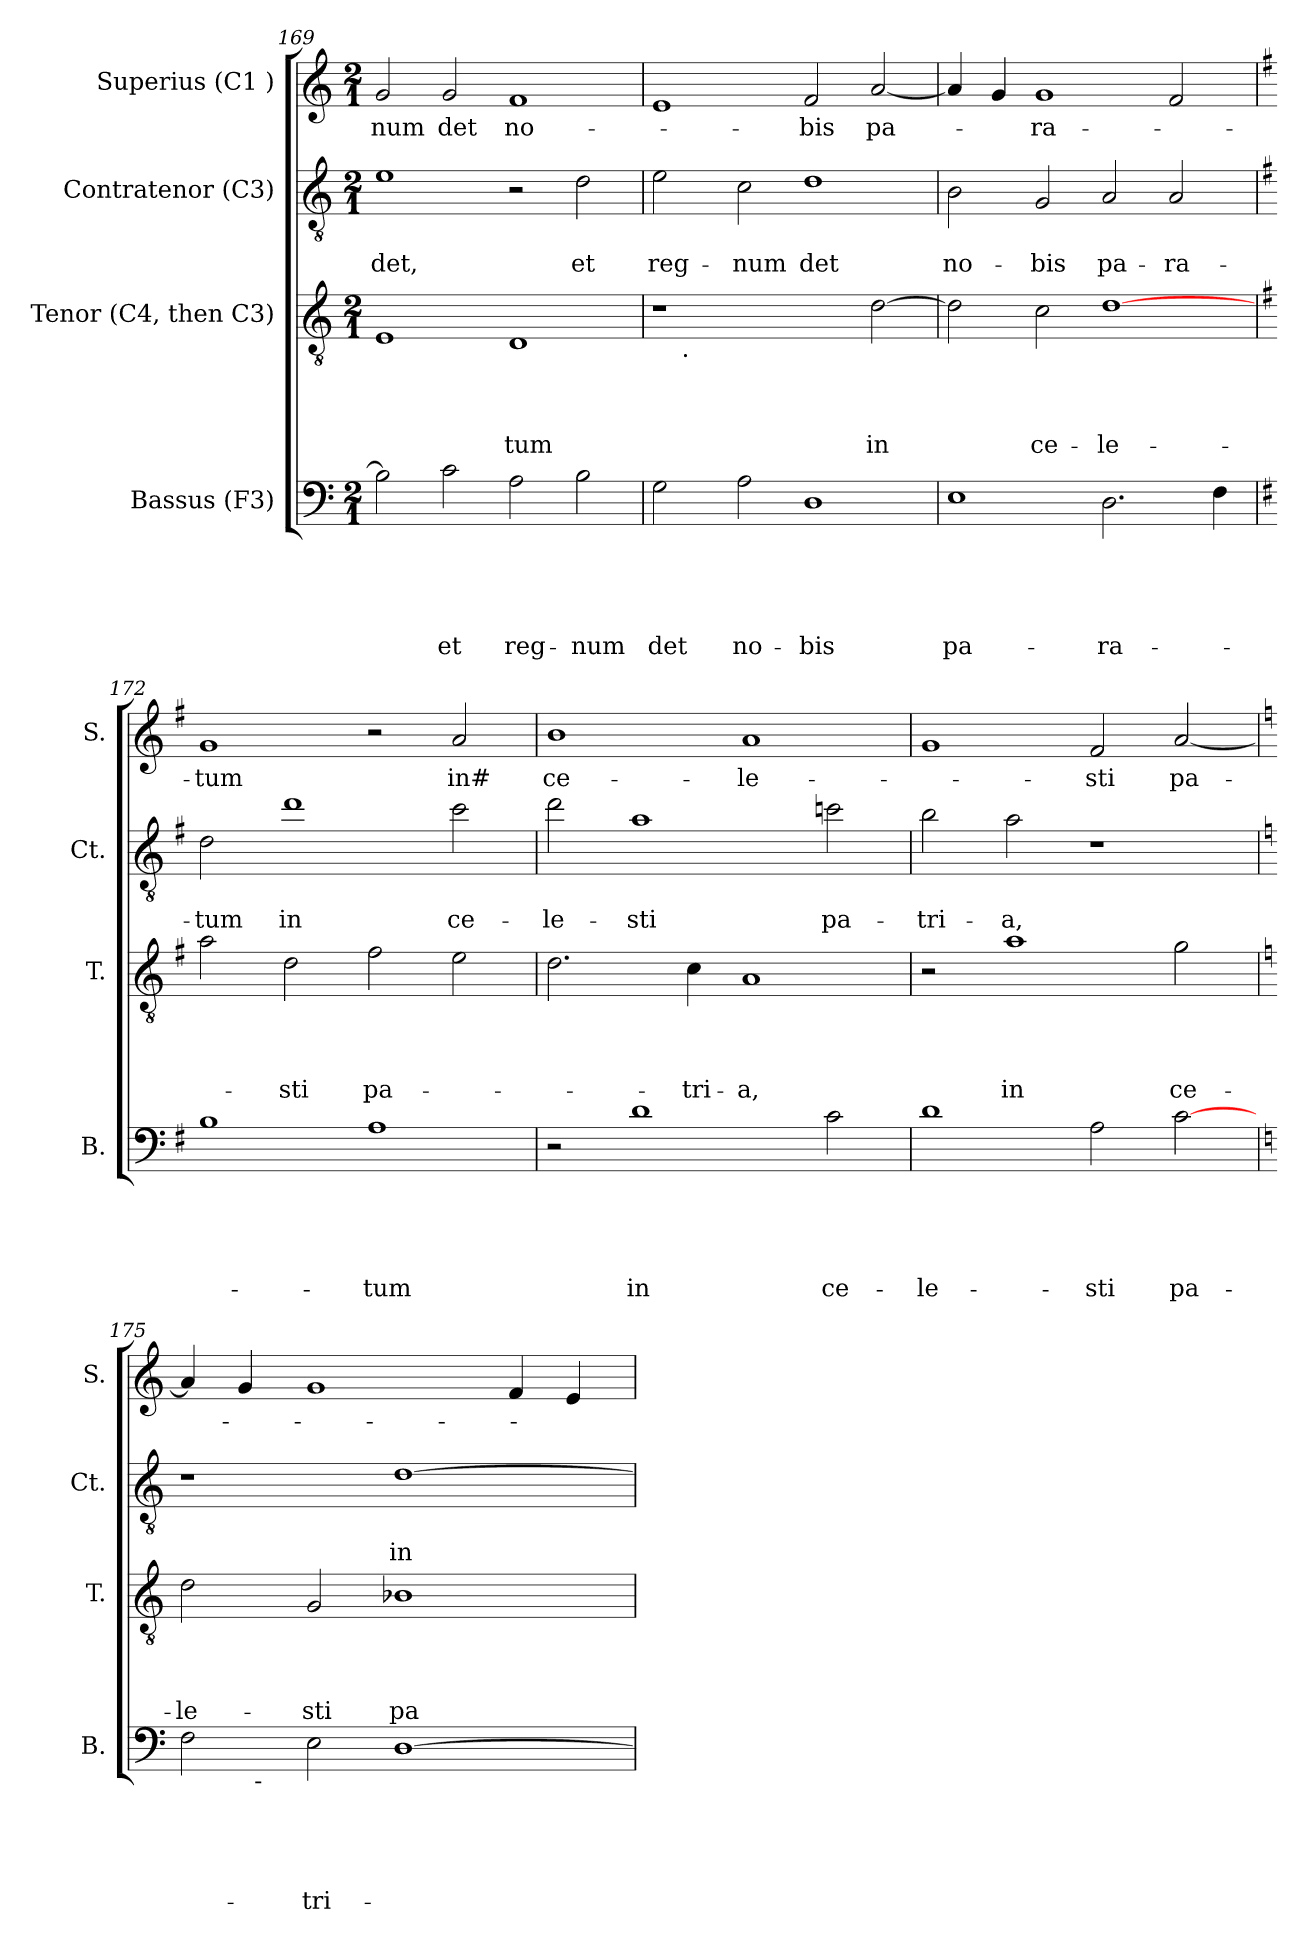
**kern	**text	**text	**text	**text	**text	**kern	**text	**text	**text	**text	**kern	**text	**text	**kern	**text
*part4	*part4	*part4	*part4	*part4	*part4	*part3	*part3	*part3	*part3	*part3	*part2	*part2	*part2	*part1	*part1
*staff4	*staff4	*staff4	*staff4	*staff4	*staff4	*staff3	*staff3	*staff3	*staff3	*staff3	*staff2	*staff2	*staff2	*staff1	*staff1
*I"Bassus (F3)	*	*	*	*	*	*I"Tenor (C4, then C3)	*	*	*	*	*I"Contratenor (C3)	*	*	*I"Superius (C1 )	*
*I'B.	*	*	*	*	*	*I'T.	*	*	*	*	*I'Ct.	*	*	*I'S.	*
*clefF4	*	*	*	*	*	*clefGv2	*	*	*	*	*clefGv2	*	*	*clefG2	*
*k[]	*	*	*	*	*	*k[]	*	*	*	*	*k[]	*	*	*k[]	*
*C:	*	*	*	*	*	*C:	*	*	*	*	*C:	*	*	*C:	*
*M2/1	*	*	*	*	*	*M2/1	*	*	*	*	*M2/1	*	*	*M2/1	*
=169	=169	=169	=169	=169	=169	=169	=169	=169	=169	=169	=169	=169	=169	=169	=169
!	!	!	!	!	!	!	!	!	!	!	!	!	!LO:LY:b	!	!LO:LY:b
2B\]	.	.	.	.	.	1E	.	.	.	.	1e	.	det,	2g/	-num
!	!	!	!	!	!LO:LY:b	!	!	!	!	!	!	!	!	!	!LO:LY:b
2c\	.	.	.	.	et	.	.	.	.	.	.	.	.	2g/	det
!	!	!	!	!	!LO:LY:b	!	!	!	!	!LO:LY:b	!	!	!	!	!LO:LY:b
2A\	.	.	.	.	reg-	1D	.	.	.	-tum	2r	.	.	1f	no-
!	!	!	!	!	!LO:LY:b	!	!	!	!	!	!	!	!LO:LY:b	!	!
2B\	.	.	.	.	-num	.	.	.	.	.	2d\	.	et	.	.
=170	=170	=170	=170	=170	=170	=170	=170	=170	=170	=170	=170	=170	=170	=170	=170
!	!	!	!	!	!LO:LY:b	!	!	!	!	!	!	!	!LO:LY:b	!	!
*	*	*	*	*	*	*^	*	*	*	*	*	*	*	*	*
2G\	.	.	.	.	det	1r	8ryy	.	.	.	.	2e\	.	reg-	1e	.
!	!	!	!	!	!	!	!LO:TX:b:t=.	!	!	!	!	!	!	!	!	!
.	.	.	.	.	.	.	1...ryy	.	.	.	.	.	.	.	.	.
!	!	!	!	!	!LO:LY:b	!	!	!	!	!	!	!	!	!LO:LY:b	!	!
2A\	.	.	.	.	no-	.	.	.	.	.	.	2c\	.	-num	.	.
!	!	!	!	!	!LO:LY:b	!	!	!	!	!	!	!	!	!LO:LY:b	!	!LO:LY:b
1D	.	.	.	.	-bis	2ryy	.	.	.	.	.	1d	.	det	2f/	-bis
!	!	!	!	!	!	!	!	!	!	!	!LO:LY:b	!	!	!	!	!LO:LY:b
.	.	.	.	.	.	[>2d\	.	.	.	.	in	.	.	.	[>2a/	pa-
!!LO:PB:g=z
=171	=171	=171	=171	=171	=171	=171	=171	=171	=171	=171	=171	=171	=171	=171	=171	=171
!	!	!	!	!	!LO:LY:b	!	!	!	!	!	!	!	!	!LO:LY:b	!	!
*	*	*	*	*	*	*v	*v	*	*	*	*	*	*	*	*	*
1E	.	.	.	.	pa-	2d\]	.	.	.	.	2B\	.	no-	4a/]	.
.	.	.	.	.	.	.	.	.	.	.	.	.	.	4g/	.
!	!	!	!	!	!	!	!	!	!	!LO:LY:b	!	!	!LO:LY:b	!	!LO:LY:b
.	.	.	.	.	.	2c\	.	.	.	ce-	2G/	.	-bis	1g	-ra-
!	!	!	!	!	!LO:LY:b	!	!	!	!	!LO:LY:b	!	!	!LO:LY:b	!	!
2.D\	.	.	.	.	-ra-	[>1d	.	.	.	-le-	2A/	.	pa-	.	.
!	!	!	!	!	!	!	!	!	!	!	!	!	!LO:LY:b	!	!
.	.	.	.	.	.	.	.	.	.	.	2A/	.	-ra-	2f/	.
4F\	.	.	.	.	.	.	.	.	.	.	.	.	.	.	.
=172	=172	=172	=172	=172	=172	=172	=172	=172	=172	=172	=172	=172	=172	=172	=172
*k[f#]	*	*	*	*	*	*k[f#]	*	*	*	*	*k[f#]	*	*	*k[f#]	*
*G:	*	*	*	*	*	*G:	*	*	*	*	*G:	*	*	*G:	*
!	!	!	!	!	!	!	!	!	!	!	!	!	!LO:LY:b	!	!LO:LY:b
1B	.	.	.	.	.	2a\	.	.	.	.	2d\	.	-tum	1g	-tum
!	!	!	!	!	!	!	!	!	!	!LO:LY:b	!	!	!LO:LY:b	!	!
.	.	.	.	.	.	2d\	.	.	.	-sti	1dd	.	in	.	.
!	!	!	!	!	!LO:LY:b	!	!	!	!	!LO:LY:b	!	!	!	!	!
1A	.	.	.	.	-tum	2f#\	.	.	.	pa-	.	.	.	2r	.
!	!	!	!	!	!	!	!	!	!	!	!	!	!LO:LY:b	!	!LO:LY:b
.	.	.	.	.	.	2e\	.	.	.	.	2cc\	.	ce-	2a/	in#
=173	=173	=173	=173	=173	=173	=173	=173	=173	=173	=173	=173	=173	=173	=173	=173
!	!	!	!	!	!	!	!	!	!	!	!	!	!LO:LY:b	!	!LO:LY:b
2r	.	.	.	.	.	2.d\	.	.	.	.	2dd\	.	-le-	1b	ce-
!	!	!	!	!	!LO:LY:b	!	!	!	!	!	!	!	!LO:LY:b	!	!
1d	.	.	.	.	in	.	.	.	.	.	1a	.	-sti	.	.
!	!	!	!	!	!	!	!	!	!	!LO:LY:b	!	!	!	!	!
.	.	.	.	.	.	4c\	.	.	.	-tri-	.	.	.	.	.
!	!	!	!	!	!	!	!	!	!	!LO:LY:b	!	!	!	!	!LO:LY:b
.	.	.	.	.	.	1A	.	.	.	-a,	.	.	.	1a	-le-
!	!	!	!	!	!LO:LY:b	!	!	!	!	!	!	!	!LO:LY:b	!	!
2c\	.	.	.	.	ce-	.	.	.	.	.	2ccn\	.	pa-	.	.
=174	=174	=174	=174	=174	=174	=174	=174	=174	=174	=174	=174	=174	=174	=174	=174
!	!	!	!	!	!LO:LY:b	!	!	!	!	!	!	!	!LO:LY:b	!	!
1d	.	.	.	.	-le-	2r	.	.	.	.	2b\	.	-tri-	1g	.
!	!	!	!	!	!	!	!	!	!	!LO:LY:b	!	!	!LO:LY:b	!	!
.	.	.	.	.	.	1a	.	.	.	in	2a\	.	-a,	.	.
!	!	!	!	!	!LO:LY:b	!	!	!	!	!	!	!	!	!	!LO:LY:b
2A\	.	.	.	.	-sti	.	.	.	.	.	1r	.	.	2f#/	-sti
!	!	!	!	!	!LO:LY:b	!	!	!	!	!LO:LY:b	!	!	!	!	!LO:LY:b
[<2c\	.	.	.	.	pa-	2g\	.	.	.	ce-	.	.	.	[<2a</	pa-
!!LO:LB:g=z
=175	=175	=175	=175	=175	=175	=175	=175	=175	=175	=175	=175	=175	=175	=175	=175
*k[]	*	*	*	*	*	*k[]	*	*	*	*	*k[]	*	*	*k[]	*
*C:	*	*	*	*	*	*C:	*	*	*	*	*C:	*	*	*C:	*
!	!	!	!	!	!	!	!	!	!	!LO:LY:b	!	!	!	!	!
*^	*	*	*	*	*	*	*	*	*	*	*	*	*	*	*
2F\	4ryy	.	.	.	.	.	2d\	.	.	.	-le-	1r	.	.	4a/]	.
.	32ryy	.	.	.	.	.	.	.	.	.	.	.	.	.	4g/	.
!	!LO:TX:b:t=-	!	!	!	!	!	!	!	!	!	!	!	!	!	!	!
.	1ryy	.	.	.	.	.	.	.	.	.	.	.	.	.	.	.
!	!	!	!	!	!	!LO:LY:b	!	!	!	!	!LO:LY:b	!	!	!	!	!
2E\	.	.	.	.	.	-tri-	2G/	.	.	.	-sti	.	.	.	1g	.
!	!	!	!	!	!	!	!	!	!	!	!LO:LY:b	!	!	!LO:LY:b	!	!
[>1D	.	.	.	.	.	.	1B-X	.	.	.	pa-	[>1d	.	in	.	.
.	2ryy	.	.	.	.	.	.	.	.	.	.	.	.	.	.	.
.	.	.	.	.	.	.	.	.	.	.	.	.	.	.	4f/	.
.	.	.	.	.	.	.	.	.	.	.	.	.	.	.	4e/	.
.	8..ryy	.	.	.	.	.	.	.	.	.	.	.	.	.	.	.
*v	*v	*	*	*	*	*	*	*	*	*	*	*	*	*	*	*
=	=	=	=	=	=	=	=	=	=	=	=	=	=	=	=
*-	*-	*-	*-	*-	*-	*-	*-	*-	*-	*-	*-	*-	*-	*-	*-
